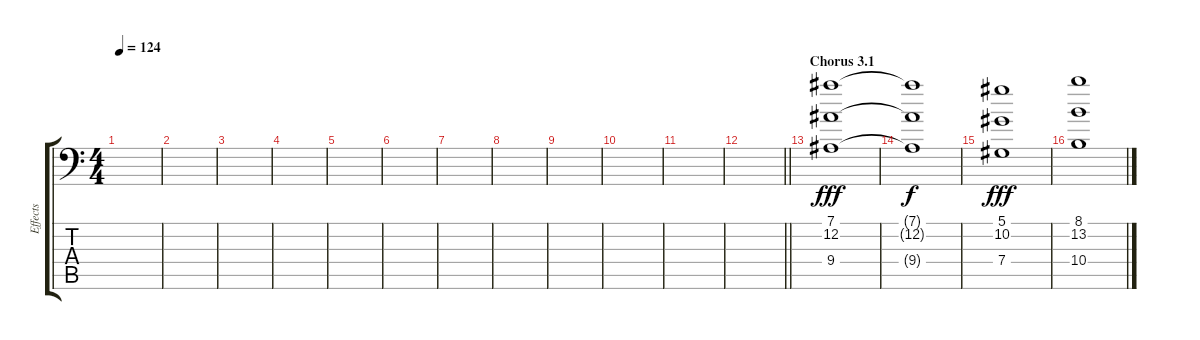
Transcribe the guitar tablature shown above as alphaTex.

\track ("Effects" "Effects") {instrument lead2sawtooth}
\staff {score tabs}
\tuning (Eb5 Bb3 Gb3 Db3 Ab2 Db1) {hide}
\ts (4 4)
\tempo 124
\clef f4
\ks c
|
|
|
|
|
|
|
|
|
|
|
\barLineRight lightlight
|
\section ("" "Chorus 3.1")
(7.1 12.2 9.4).1{dy fff volume 14} |
(7.1{t} 12.2{t} 9.4{t}).1{dy f} |
(5.1 10.2 7.4).1{dy fff} |
(8.1 13.2 10.4).1
